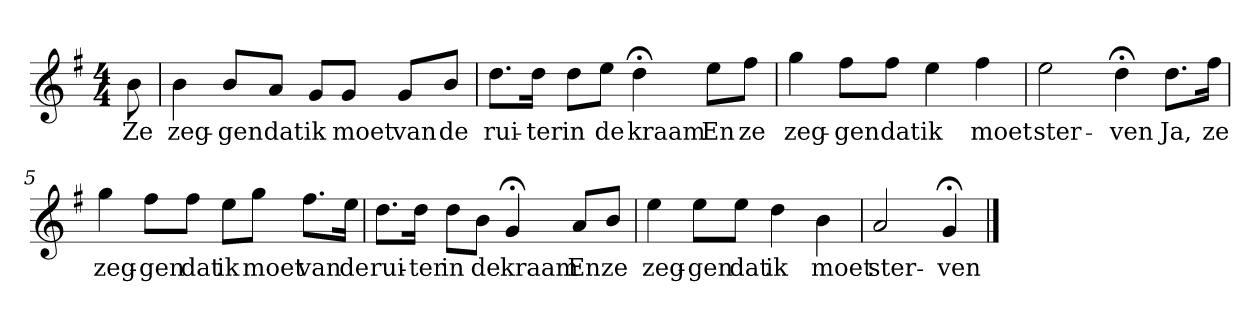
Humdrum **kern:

**kern	**text
*part1	*part1
*staff1	*staff1
*k[f#]	*
*G:	*
*M4/4	*
*MM120	*
=	=
8b	Ze
=1	=1
4b	zeg-
8bL	-gen
8aJ	dat
8gL	ik
8gJ	moet
8gL	van
8bJ	de
=2	=2
8.ddL	rui-
16ddJk	-ter
8ddL	in
8eeJ	de
4dd;<	kraam
8eeL	En
8ff#J	ze
=3	=3
4gg	zeg-
8ff#L	-gen
8ff#J	dat
4ee	ik
4ff#	moet
=4	=4
2ee	ster-
4dd;<	-ven
8.ddL	Ja,
16ff#Jk	ze
=5	=5
4gg	zeg-
8ff#L	-gen
8ff#J	dat
8eeL	ik
8ggJ	moet
8.ff#L	van
16eeJk	de
=6	=6
8.ddL	rui-
16ddJk	-ter
8ddL	in
8bJ	de
4g;<	kraam
8aL	En
8bJ	ze
=7	=7
4ee	zeg-
8eeL	-gen
8eeJ	dat
4dd	ik
4b	moet
=8	=8
2a	ster-
4g;<	-ven
==	==
*-	*-
